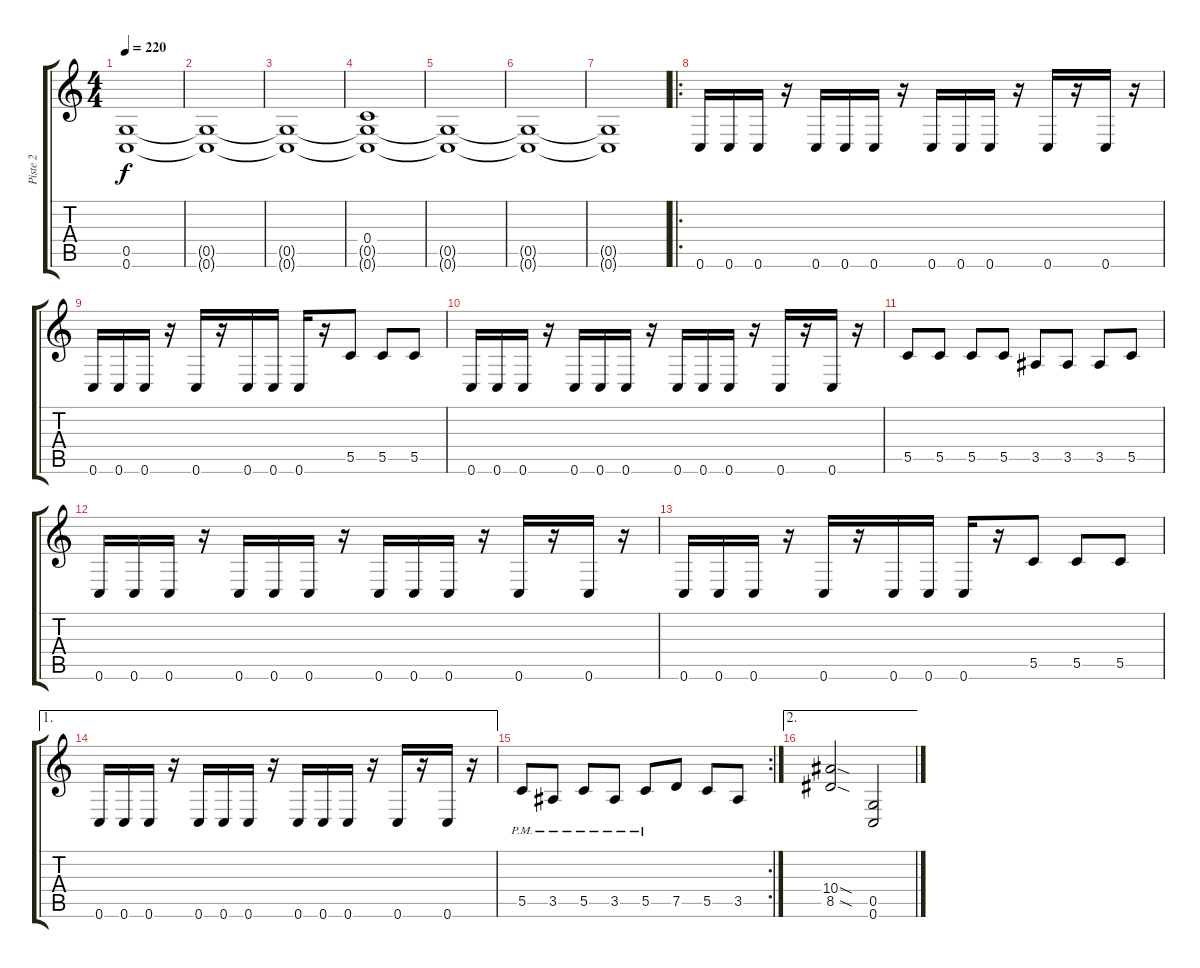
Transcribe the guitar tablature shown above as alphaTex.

\track ("Piste 2" "Piste 2") {instrument distortionguitar}
\staff {score tabs}
\tuning (D4 A3 F3 C3 G2 C2) {hide}
\ts (4 4)
\tempo 220
\clef g2
\ks c
(0.5{t} 0.6{t}).1{dy f} |
(0.5{t} 0.6{t}).1 |
(0.5{t} 0.6{t}).1 |
(0.4 0.5{t} 0.6{t}).1 |
(0.5{t} 0.6{t}).1 |
(0.5{t} 0.6{t}).1 |
(0.5{t} 0.6{t}).1 |
\ro
0.6.16 0.6.16 0.6.16 r.16 0.6.16 0.6.16 0.6.16 r.16 0.6.16 0.6.16 0.6.16 r.16 0.6.16 r.16 0.6.16 r.16 |
0.6.16 0.6.16 0.6.16 r.16 0.6.16 r.16 0.6.16 0.6.16 0.6.16 r.16 5.5.8 5.5.8 5.5.8 |
0.6.16 0.6.16 0.6.16 r.16 0.6.16 0.6.16 0.6.16 r.16 0.6.16 0.6.16 0.6.16 r.16 0.6.16 r.16 0.6.16 r.16 |
5.5.8 5.5.8 5.5.8 5.5.8 3.5.8 3.5.8 3.5.8 5.5.8 |
0.6.16 0.6.16 0.6.16 r.16 0.6.16 0.6.16 0.6.16 r.16 0.6.16 0.6.16 0.6.16 r.16 0.6.16 r.16 0.6.16 r.16 |
0.6.16 0.6.16 0.6.16 r.16 0.6.16 r.16 0.6.16 0.6.16 0.6.16 r.16 5.5.8 5.5.8 5.5.8 |
\ae 1
0.6.16 0.6.16 0.6.16 r.16 0.6.16 0.6.16 0.6.16 r.16 0.6.16 0.6.16 0.6.16 r.16 0.6.16 r.16 0.6.16 r.16 |
\rc 2
5.5{pm}.8 3.5{pm}.8 5.5{pm}.8 3.5{pm}.8 5.5{pm}.8 7.5.8 5.5.8 3.5.8 |
\ae 2
(10.4{sod} 8.5{sod}).2 (0.5 0.6).2
